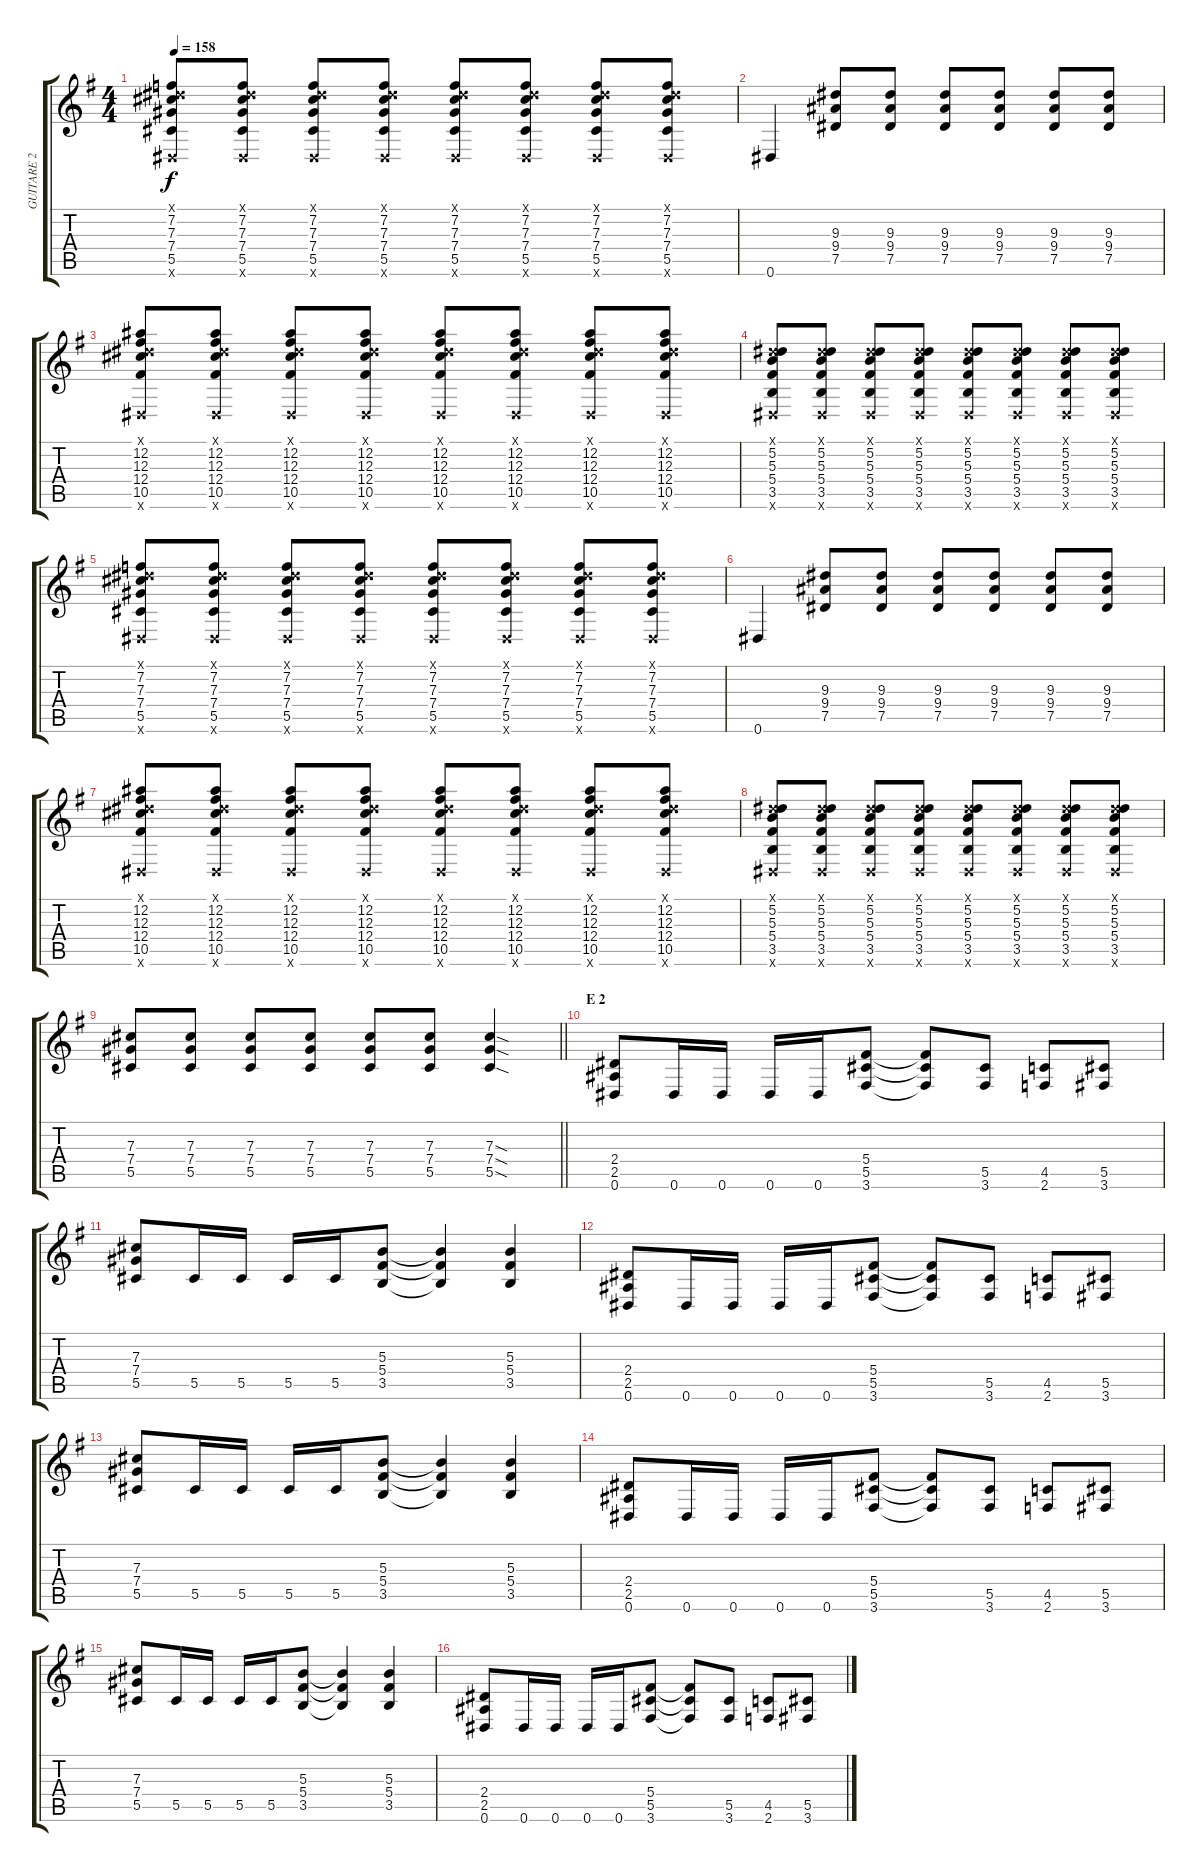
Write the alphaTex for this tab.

\track ("GUITARE 2" "GUITARE 2") {instrument electricguitarclean}
\staff {score tabs}
\tuning (Eb4 Bb3 Gb3 Db3 Ab2 Eb2) {hide}
\ts (4 4)
\tempo 158
\clef g2
\ks g
(0.1{x} 7.2 7.3 7.4 5.5 0.6{x}).8{dy f} (0.1{x} 7.2 7.3 7.4 5.5 0.6{x}).8 (0.1{x} 7.2 7.3 7.4 5.5 0.6{x}).8 (0.1{x} 7.2 7.3 7.4 5.5 0.6{x}).8 (0.1{x} 7.2 7.3 7.4 5.5 0.6{x}).8 (0.1{x} 7.2 7.3 7.4 5.5 0.6{x}).8 (0.1{x} 7.2 7.3 7.4 5.5 0.6{x}).8 (0.1{x} 7.2 7.3 7.4 5.5 0.6{x}).8 |
0.6.4 (9.3 9.4 7.5).8 (9.3 9.4 7.5).8 (9.3 9.4 7.5).8 (9.3 9.4 7.5).8 (9.3 9.4 7.5).8 (9.3 9.4 7.5).8 |
(0.1{x} 12.2 12.3 12.4 10.5 0.6{x}).8 (0.1{x} 12.2 12.3 12.4 10.5 0.6{x}).8 (0.1{x} 12.2 12.3 12.4 10.5 0.6{x}).8 (0.1{x} 12.2 12.3 12.4 10.5 0.6{x}).8 (0.1{x} 12.2 12.3 12.4 10.5 0.6{x}).8 (0.1{x} 12.2 12.3 12.4 10.5 0.6{x}).8 (0.1{x} 12.2 12.3 12.4 10.5 0.6{x}).8 (0.1{x} 12.2 12.3 12.4 10.5 0.6{x}).8 |
(0.1{x} 5.2 5.3 5.4 3.5 0.6{x}).8 (0.1{x} 5.2 5.3 5.4 3.5 0.6{x}).8 (0.1{x} 5.2 5.3 5.4 3.5 0.6{x}).8 (0.1{x} 5.2 5.3 5.4 3.5 0.6{x}).8 (0.1{x} 5.2 5.3 5.4 3.5 0.6{x}).8 (0.1{x} 5.2 5.3 5.4 3.5 0.6{x}).8 (0.1{x} 5.2 5.3 5.4 3.5 0.6{x}).8 (0.1{x} 5.2 5.3 5.4 3.5 0.6{x}).8 |
(0.1{x} 7.2 7.3 7.4 5.5 0.6{x}).8 (0.1{x} 7.2 7.3 7.4 5.5 0.6{x}).8 (0.1{x} 7.2 7.3 7.4 5.5 0.6{x}).8 (0.1{x} 7.2 7.3 7.4 5.5 0.6{x}).8 (0.1{x} 7.2 7.3 7.4 5.5 0.6{x}).8 (0.1{x} 7.2 7.3 7.4 5.5 0.6{x}).8 (0.1{x} 7.2 7.3 7.4 5.5 0.6{x}).8 (0.1{x} 7.2 7.3 7.4 5.5 0.6{x}).8 |
0.6.4 (9.3 9.4 7.5).8 (9.3 9.4 7.5).8 (9.3 9.4 7.5).8 (9.3 9.4 7.5).8 (9.3 9.4 7.5).8 (9.3 9.4 7.5).8 |
(0.1{x} 12.2 12.3 12.4 10.5 0.6{x}).8 (0.1{x} 12.2 12.3 12.4 10.5 0.6{x}).8 (0.1{x} 12.2 12.3 12.4 10.5 0.6{x}).8 (0.1{x} 12.2 12.3 12.4 10.5 0.6{x}).8 (0.1{x} 12.2 12.3 12.4 10.5 0.6{x}).8 (0.1{x} 12.2 12.3 12.4 10.5 0.6{x}).8 (0.1{x} 12.2 12.3 12.4 10.5 0.6{x}).8 (0.1{x} 12.2 12.3 12.4 10.5 0.6{x}).8 |
(0.1{x} 5.2 5.3 5.4 3.5 0.6{x}).8 (0.1{x} 5.2 5.3 5.4 3.5 0.6{x}).8 (0.1{x} 5.2 5.3 5.4 3.5 0.6{x}).8 (0.1{x} 5.2 5.3 5.4 3.5 0.6{x}).8 (0.1{x} 5.2 5.3 5.4 3.5 0.6{x}).8 (0.1{x} 5.2 5.3 5.4 3.5 0.6{x}).8 (0.1{x} 5.2 5.3 5.4 3.5 0.6{x}).8 (0.1{x} 5.2 5.3 5.4 3.5 0.6{x}).8 |
\barLineRight lightlight
(7.3 7.4 5.5).8 (7.3 7.4 5.5).8 (7.3 7.4 5.5).8 (7.3 7.4 5.5).8 (7.3 7.4 5.5).8 (7.3 7.4 5.5).8 (7.3{sod} 7.4{sod} 5.5{sod}).4 |
\section ("" "E 2")
(2.4 2.5 0.6).8{volume 10 instrument gunshot} 0.6.16{volume 10 instrument distortionguitar} 0.6.16 0.6.16 0.6.16 (5.4 5.5 3.6).8 (5.4{t} 5.5{t} 3.6{t}).8 (5.5 3.6).8 (4.5 2.6).8 (5.5 3.6).8 |
(7.3 7.4 5.5).8 5.5.16 5.5.16 5.5.16 5.5.16 (5.3 5.4 3.5).8 (5.3{t} 5.4{t} 3.5{t}).4 (5.3 5.4 3.5).4 |
(2.4 2.5 0.6).8 0.6.16 0.6.16 0.6.16 0.6.16 (5.4 5.5 3.6).8 (5.4{t} 5.5{t} 3.6{t}).8 (5.5 3.6).8 (4.5 2.6).8 (5.5 3.6).8 |
(7.3 7.4 5.5).8 5.5.16 5.5.16 5.5.16 5.5.16 (5.3 5.4 3.5).8 (5.3{t} 5.4{t} 3.5{t}).4 (5.3 5.4 3.5).4 |
(2.4 2.5 0.6).8 0.6.16 0.6.16 0.6.16 0.6.16 (5.4 5.5 3.6).8 (5.4{t} 5.5{t} 3.6{t}).8 (5.5 3.6).8 (4.5 2.6).8 (5.5 3.6).8 |
(7.3 7.4 5.5).8 5.5.16 5.5.16 5.5.16 5.5.16 (5.3 5.4 3.5).8 (5.3{t} 5.4{t} 3.5{t}).4 (5.3 5.4 3.5).4 |
(2.4 2.5 0.6).8 0.6.16 0.6.16 0.6.16 0.6.16 (5.4 5.5 3.6).8 (5.4{t} 5.5{t} 3.6{t}).8 (5.5 3.6).8 (4.5 2.6).8 (5.5 3.6).8
